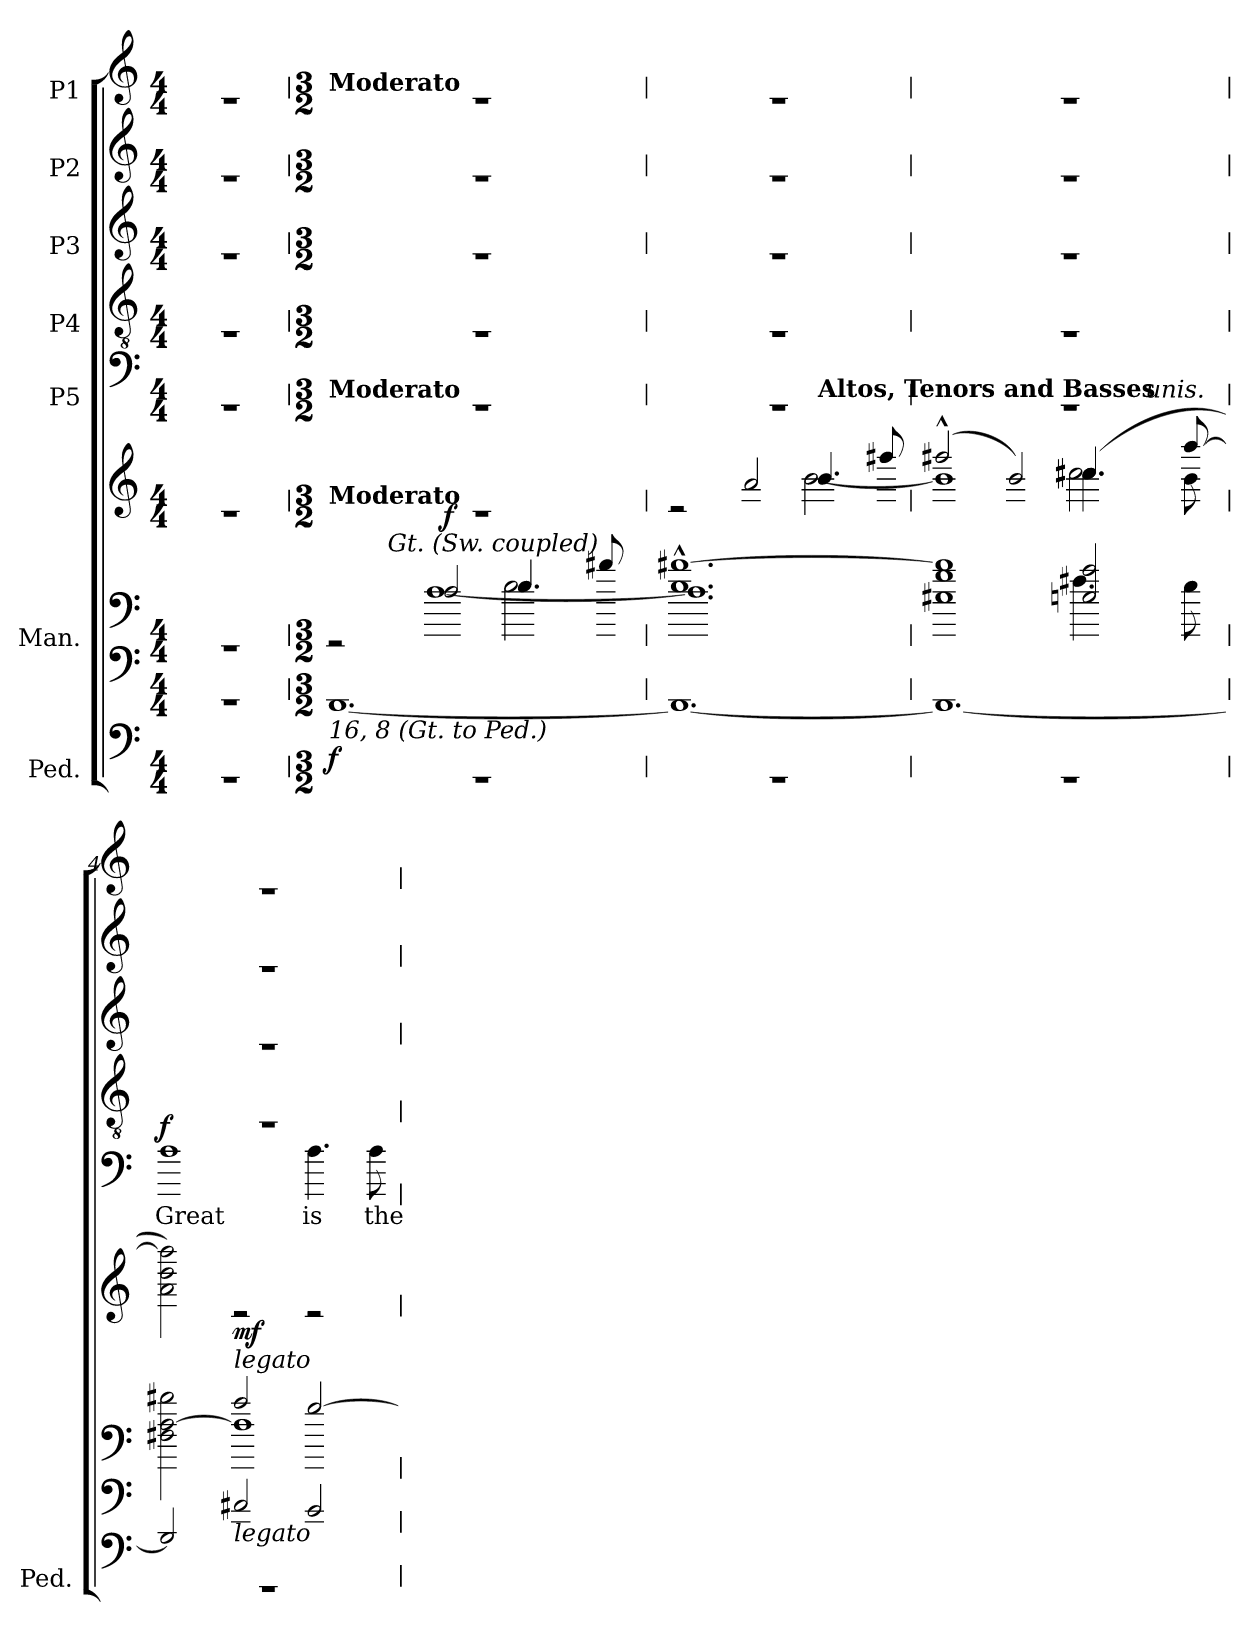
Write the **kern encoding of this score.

**kern	**kern	**dynam	**kern	**kern	**dynam	**kern	**text	**dynam	**kern	**kern	**kern	**kern
*part7	*part7	*part7	*part6	*part6	*part6	*part5	*part5	*part5	*part4	*part3	*part2	*part1
*staff9	*staff8	*staff8/9	*staff7	*staff6	*staff6/7	*staff5	*staff5	*staff5	*staff4	*staff3	*staff2	*staff1
*I"Ped.	*	*	*I"Man.	*	*	*I"P5	*	*	*I"P4	*I"P3	*I"P2	*I"P1
*I'Ped.	*	*	*	*	*	*	*	*	*	*	*	*
!!LO:PB:g=z
*stria0	*stria0	*	*stria0	*stria0	*	*stria0	*	*	*stria0	*stria0	*stria0	*stria0
*clefF4	*clefF4	*	*clefF4	*clefG2	*	*clefF4	*	*	*clefGv2	*clefG2	*clefG2	*clefG2
*	*	*	*	*	*	*	*	*	*ITrd7c12	*	*	*
*k[]	*k[]	*	*k[]	*k[]	*	*k[]	*	*	*k[]	*k[]	*k[]	*k[]
*C:	*C:	*	*C:	*C:	*	*C:	*	*	*C:	*C:	*C:	*C:
*M4/4	*M4/4	*	*M4/4	*M4/4	*	*M4/4	*	*	*M4/4	*M4/4	*M4/4	*M4/4
=1	=1	=1	=1	=1	=1	=1	=1	=1	=1	=1	=1	=1
1r	1r	.	1r	1r	.	1r	.	.	1r	1r	1r	1r
!!LO:PB:g=z
=1	=1	=1	=1	=1	=1	=1	=1	=1	=1	=1	=1	=1
*M3/2	*M3/2	*	*M3/2	*M3/2	*	*M3/2	*	*	*M3/2	*M3/2	*M3/2	*M3/2
*	*	*	*	*MM100	*	*MM100	*	*	*	*	*	*MM100
!	!	!	!	!	!	!	!	!	!	!	!	!LO:TX:a:B:t=Moderato
!	!	!	!	!	!	!LO:TX:a:B:t=Moderato	!	!	!	!	!	!
!	!	!	!	!LO:TX:a:B:t=Moderato	!	!	!	!	!	!	!	!
!	!LO:TX:b:i:t=16, 8 (Gt. to Ped.)	!	!	!	!	!	!	!	!	!	!	!
!LO:N:vis=1	!	!	!	!LO:N:vis=1	!	!LO:N:vis=1	!	!	!LO:N:vis=1	!LO:N:vis=1	!LO:N:vis=1	!LO:N:vis=1
*	*	*	*^	*	*	*	*	*	*	*	*	*
*	*	*	*	*^	*	*	*	*	*	*	*	*	*
*	*	*	*	*	*^	*	*	*	*	*	*	*	*	*
1.r	[1.DDi	f	2r	2ryy	1ryy	8ryy	1.r	.	1.r	.	.	1.r	1.r	1.r	1.r
.	.	.	.	.	.	32ryy	.	.	.	.	.	.	.	.	.
.	.	.	.	.	.	64ryy	.	.	.	.	.	.	.	.	.
.	.	.	.	.	.	256.ryy	.	.	.	.	.	.	.	.	.
!	!	!	!	!	!	!LO:TX:a:i:t=Gt. (Sw. coupled)	!	!	!	!	!	!	!	!	!
.	.	.	.	.	.	1ryy	.	.	.	.	.	.	.	.	.
.	.	.	2Ai/	[1Ai	.	.	.	f	.	.	.	.	.	.	.
.	.	.	4.Bi/	.	2Bi\	.	.	.	.	.	.	.	.	.	.
.	.	.	.	.	.	4ryy	.	.	.	.	.	.	.	.	.
.	.	.	8f#i/	.	.	.	.	.	.	.	.	.	.	.	.
.	.	.	.	.	.	16ryy	.	.	.	.	.	.	.	.	.
.	.	.	.	.	.	128ryy	.	.	.	.	.	.	.	.	.
.	.	.	.	.	.	512ryy	.	.	.	.	.	.	.	.	.
=2	=2	=2	=2	=2	=2	=2	=2	=2	=2	=2	=2	=2	=2	=2	=2
!LO:N:vis=1	!	!	!	!	!	!	!	!	!LO:N:vis=1	!	!	!LO:N:vis=1	!LO:N:vis=1	!LO:N:vis=1	!LO:N:vis=1
*	*	*	*	*v	*v	*v	*^	*	*^	*	*	*	*	*	*
1.r	1.DDi_	.	1.Bi^^ [1.f#i^^	1.Ai]	2r	1ryy	.	1.r	1ryy	.	.	1.r	1.r	1.r	1.r
.	.	.	.	.	2ai/	.	.	.	.	.	.	.	.	.	.
!	!	!	!	!	!	!	!	!	!LO:TX:a:B:t=Altos, Tenors and Basses	!	!	!	!	!	!
.	.	.	.	.	4.bi/	[2bi\	.	.	2ryy	.	.	.	.	.	.
.	.	.	.	.	8ff#i/	.	.	.	.	.	.	.	.	.	.
*	*	*	*	*	*v	*v	*	*	*	*	*	*	*	*	*
=3	=3	=3	=3	=3	=3	=3	=3	=3	=3	=3	=3	=3	=3	=3
!LO:N:vis=1	!	!	!	!	!	!	!LO:N:vis=1	!	!	!	!LO:N:vis=1	!LO:N:vis=1	!LO:N:vis=1	!LO:N:vis=1
*	*	*	*	*	*^	*	*	*	*	*	*	*	*	*
*	*	*	*	*	*	*^	*	*	*	*	*	*	*	*	*
1.r	1.DDi_	.	1di 1f#i]	1G#Xi	(2ff#^^i/	1bi]	1ryy	.	1.r	1ryy	.	.	1.r	1.r	1.r	1.r
.	.	.	.	.	2bi/)	.	.	.	.	.	.	.	.	.	.	.
.	.	.	2Gni/ 2ei	4.c#i\	(4.cc#i/	4.cc#i\	2cc#i\	.	.	8ryy	.	.	.	.	.	.
.	.	.	.	.	.	.	.	.	.	16ryy	.	.	.	.	.	.
.	.	.	.	.	.	.	.	.	.	64ryy	.	.	.	.	.	.
.	.	.	.	.	.	.	.	.	.	1024ryy	.	.	.	.	.	.
!	!	!	!	!	!	!	!	!	!	!LO:TX:a:i:t=unis.	!	!	!	!	!	!
.	.	.	.	.	.	.	.	.	.	4ryy	.	.	.	.	.	.
.	.	.	.	8Bi\	[8aai/	8bi\	.	.	.	.	.	.	.	.	.	.
.	.	.	.	.	.	.	.	.	.	32ryy	.	.	.	.	.	.
.	.	.	.	.	.	.	.	.	.	128...ryy	.	.	.	.	.	.
=4	=4	=4	=4	=4	=4	=4	=4	=4	=4	=4	=4	=4	=4	=4	=4	=4
!LO:N:vis=1	!	!	!	!	!	!	!	!	!	!	!	!	!	!	!	!
*	*	*	*	*	*v	*v	*v	*	*	*	*	*	*	*	*	*
*	*	*	*	*	*	*	*v	*v	*	*	*	*	*	*
*	*	*	*	*	*^	*	*^	*	*	*	*	*	*
*	*	*	*	*	*	*^	*	*	*	*	*	*	*	*	*
!	!	!	!	!	!	!	!	!	!LO:TX:a:i:t=Maestoso	!	!	!	!	!	!	!
!	!	!	!	!	!	!	!	!	!	!	!LO:LY:b:color=#000000	!	!LO:N:vis=1	!LO:N:vis=1	!LO:N:vis=1	!LO:N:vis=1
*	*	*	*	*	*v	*v	*v	*	*	*	*	*	*	*	*	*
*	*	*	*	*	*	*	*v	*v	*	*	*	*	*	*
1.r	2DDi/]	.	2F#i\ [2Ai 2f#i	2ryy	2ai\ 2ddi 2aai])	.	1Ai	Great	f	1.r	1.r	1.r	1.r
!	!	!	!LO:TX:a:i:t=legato	!	!	!	!	!	!	!	!	!	!
!	!LO:TX:b:i:t=legato	!	!	!	!	!	!	!	!	!	!	!	!
.	2C#i/	.	2ei/	1Ai]	2r	mf	.	.	.	.	.	.	.
!	!	!	!	!	!	!	!	!LO:LY:b:color=#000000	!	!	!	!	!
.	2BBi/	.	[2di/	.	2r	.	4.Ai\	is	.	.	.	.	.
!	!	!	!	!	!	!	!	!LO:LY:b:color=#000000	!	!	!	!	!
.	.	.	.	.	.	.	8Ai\	the	.	.	.	.	.
*	*	*	*v	*v	*	*	*	*	*	*	*	*	*
=	=	=	=	=	=	=	=	=	=	=	=	=
*-	*-	*-	*-	*-	*-	*-	*-	*-	*-	*-	*-	*-
